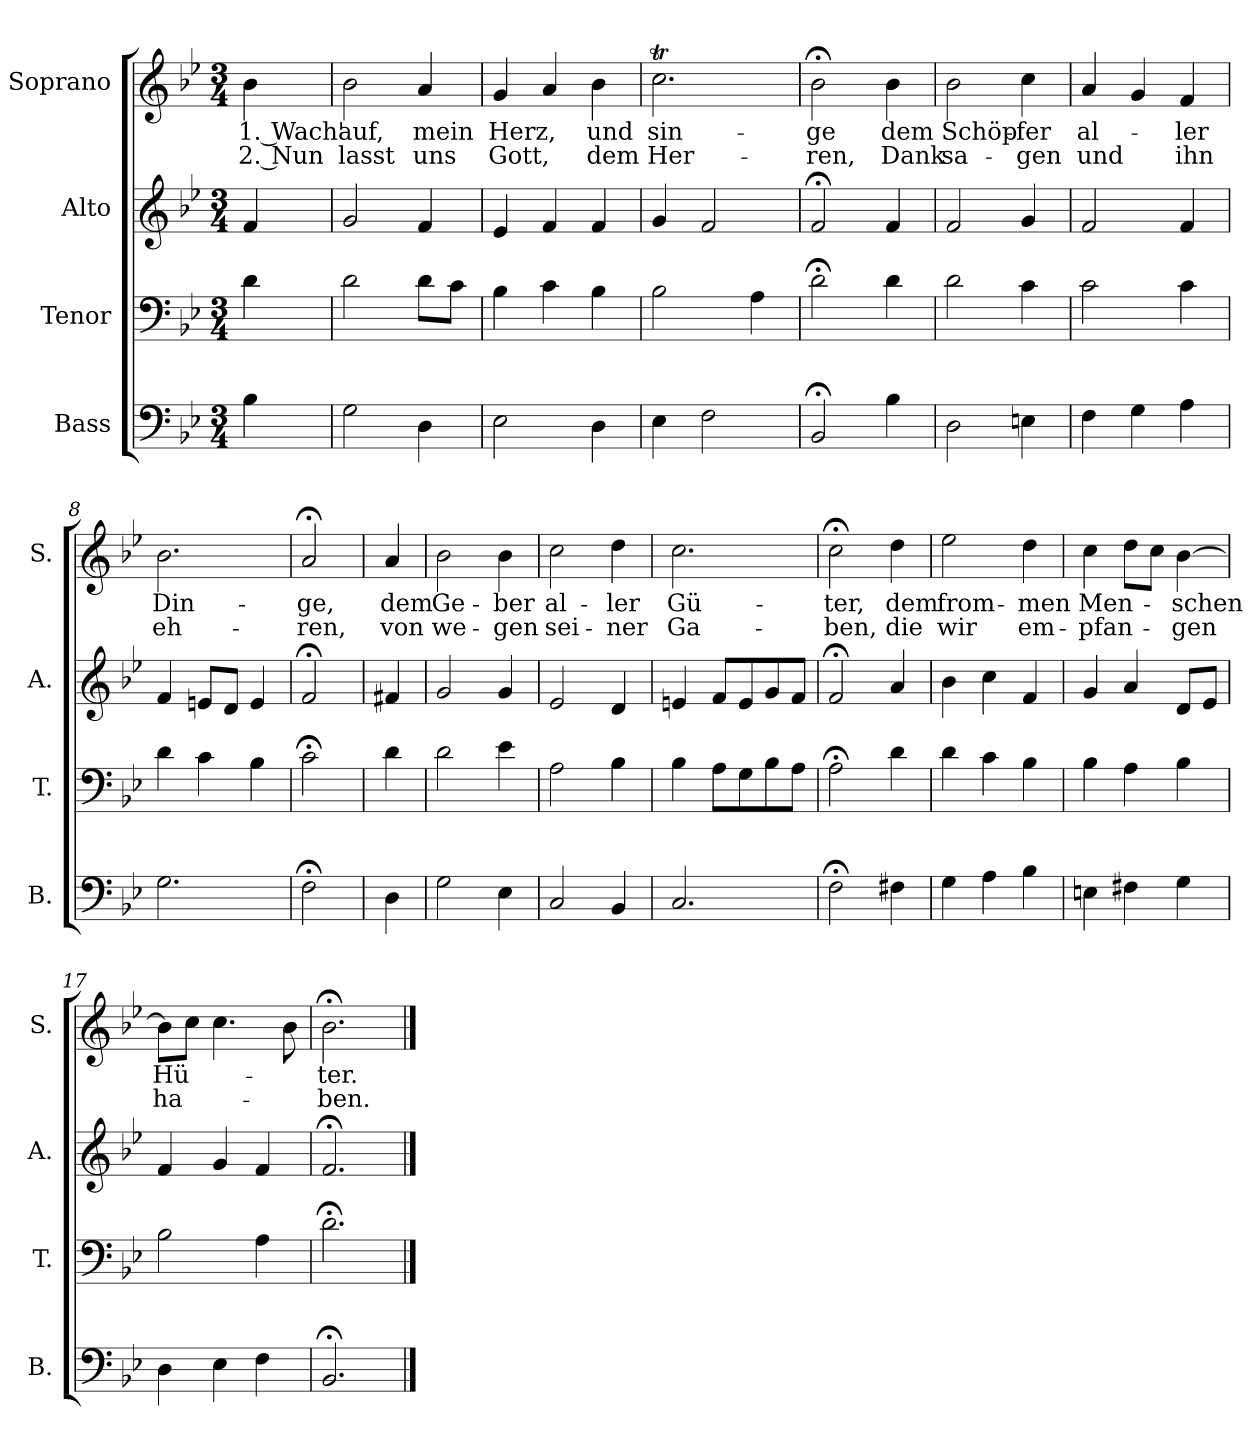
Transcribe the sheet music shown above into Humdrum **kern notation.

**kern	**kern	**kern	**kern	**text	**text
*part4	*part3	*part2	*part1	*part1	*part1
*staff4	*staff3	*staff2	*staff1	*staff1	*staff1
*I"Bass	*I"Tenor	*I"Alto	*I"Soprano	*	*
*I'B.	*I'T.	*I'A.	*I'S.	*	*
*clefF4	*clefF4	*clefG2	*clefG2	*	*
*k[b-e-]	*k[b-e-]	*k[b-e-]	*k[b-e-]	*	*
*B-:	*B-:	*B-:	*B-:	*	*
*M3/4	*M3/4	*M3/4	*M3/4	*	*
=1	=1	=1	=1	=1	=1
!	!	!	!	!LO:LY:b	!LO:LY:b
4B-\	4d\	4f/	4b-\	1. Wach'	2. Nun
=2	=2	=2	=2	=2	=2
!	!	!	!	!LO:LY:b	!LO:LY:b
2G\	2d\	2g/	2b-\	auf,	lasst
!	!	!	!	!LO:LY:b	!LO:LY:b
4D\	8d\L	4f/	4a/	mein	uns
.	8c\J	.	.	.	.
=3	=3	=3	=3	=3	=3
!	!	!	!	!LO:LY:b	!LO:LY:b
2E-\	4B-\	4e-/	4g/	Herz,	Gott,
.	4c\	4f/	4a/	.	.
!	!	!	!	!LO:LY:b	!LO:LY:b
4D\	4B-\	4f/	4b-\	und	dem
=4	=4	=4	=4	=4	=4
!	!	!	!	!LO:LY:b	!LO:LY:b
4E-\	2B-\	4g/	2.ccT\	sin-	Her-
2F\	.	2f/	.	.	.
.	4A\	.	.	.	.
=5	=5	=5	=5	=5	=5
!	!	!	!	!LO:LY:b	!LO:LY:b
2BB-;</	2d;<\	2f;</	2b-;<\	-ge	-ren,
!	!	!	!	!LO:LY:b	!LO:LY:b
4B-\	4d\	4f/	4b-\	dem	Dank
=6	=6	=6	=6	=6	=6
!	!	!	!	!LO:LY:b	!LO:LY:b
2D\	2d\	2f/	2b-\	Schöp-	sa-
!	!	!	!	!LO:LY:b	!LO:LY:b
4En\	4c\	4g/	4cc\	-fer	-gen
=7	=7	=7	=7	=7	=7
!	!	!	!	!LO:LY:b	!LO:LY:b
4F\	2c\	2f/	4a/	al-	und
4G\	.	.	4g/	.	.
!	!	!	!	!LO:LY:b	!LO:LY:b
4A\	4c\	4f/	4f/	-ler	ihn
=8	=8	=8	=8	=8	=8
!	!	!	!	!LO:LY:b	!LO:LY:b
2.G\	4d\	4f/	2.b-\	Din-	eh-
.	4c\	8en/L	.	.	.
.	.	8d/J	.	.	.
.	4B-\	4e/	.	.	.
=9	=9	=9	=9	=9	=9
!	!	!	!	!LO:LY:b	!LO:LY:b
2F;<\	2c;<\	2f;</	2a;</	-ge,	-ren,
!!LO:LB:g=z
=10	=10	=10	=10	=10	=10
!	!	!	!	!LO:LY:b	!LO:LY:b
4D\	4d\	4f#X/	4a/	dem	von
=11	=11	=11	=11	=11	=11
!	!	!	!	!LO:LY:b	!LO:LY:b
2G\	2d\	2g/	2b-\	Ge-	we-
!	!	!	!	!LO:LY:b	!LO:LY:b
4E-\	4e-\	4g/	4b-\	-ber	-gen
=12	=12	=12	=12	=12	=12
!	!	!	!	!LO:LY:b	!LO:LY:b
2C/	2A\	2e-/	2cc\	al-	sei-
!	!	!	!	!LO:LY:b	!LO:LY:b
4BB-/	4B-\	4d/	4dd\	-ler	-ner
=13	=13	=13	=13	=13	=13
!	!	!	!	!LO:LY:b	!LO:LY:b
2.C/	4B-\	4en/	2.cc\	Gü-	Ga-
.	8A\L	8f/L	.	.	.
.	8G\	8e/	.	.	.
.	8B-\	8g/	.	.	.
.	8A\J	8f/J	.	.	.
=14	=14	=14	=14	=14	=14
!	!	!	!	!LO:LY:b	!LO:LY:b
2F;<\	2A;<\	2f;</	2cc;<\	-ter,	-ben,
!	!	!	!	!LO:LY:b	!LO:LY:b
4F#X\	4d\	4a/	4dd\	dem	die
=15	=15	=15	=15	=15	=15
!	!	!	!	!LO:LY:b	!LO:LY:b
4G\	4d\	4b-\	2ee-\	from-	wir
4A\	4c\	4cc\	.	.	.
!	!	!	!	!LO:LY:b	!LO:LY:b
4B-\	4B-\	4f/	4dd\	-men	em-
=16	=16	=16	=16	=16	=16
!	!	!	!	!LO:LY:b	!LO:LY:b
4En\	4B-\	4g/	4cc\	Men-	-pfan-
4F#X\	4A\	4a/	8dd\L	.	.
.	.	.	8cc\J	.	.
!	!	!	!	!LO:LY:b	!LO:LY:b
4G\	4B-\	8d/L	[4b-\	-schen	-gen
.	.	8e-/J	.	.	.
=17	=17	=17	=17	=17	=17
!	!	!	!	!LO:LY:b	!LO:LY:b
4D\	2B-\	4f/	8b-\L]	Hü-	ha-
.	.	.	8cc\J	.	.
4E-\	.	4g/	4.cc\	.	.
4F\	4A\	4f/	.	.	.
.	.	.	8b-\	.	.
=18	=18	=18	=18	=18	=18
!	!	!	!	!LO:LY:b	!LO:LY:b
2.BB-;</	2.d;<\	2.f;</	2.b-;<\	-ter.	-ben.
==	==	==	==	==	==
*-	*-	*-	*-	*-	*-
